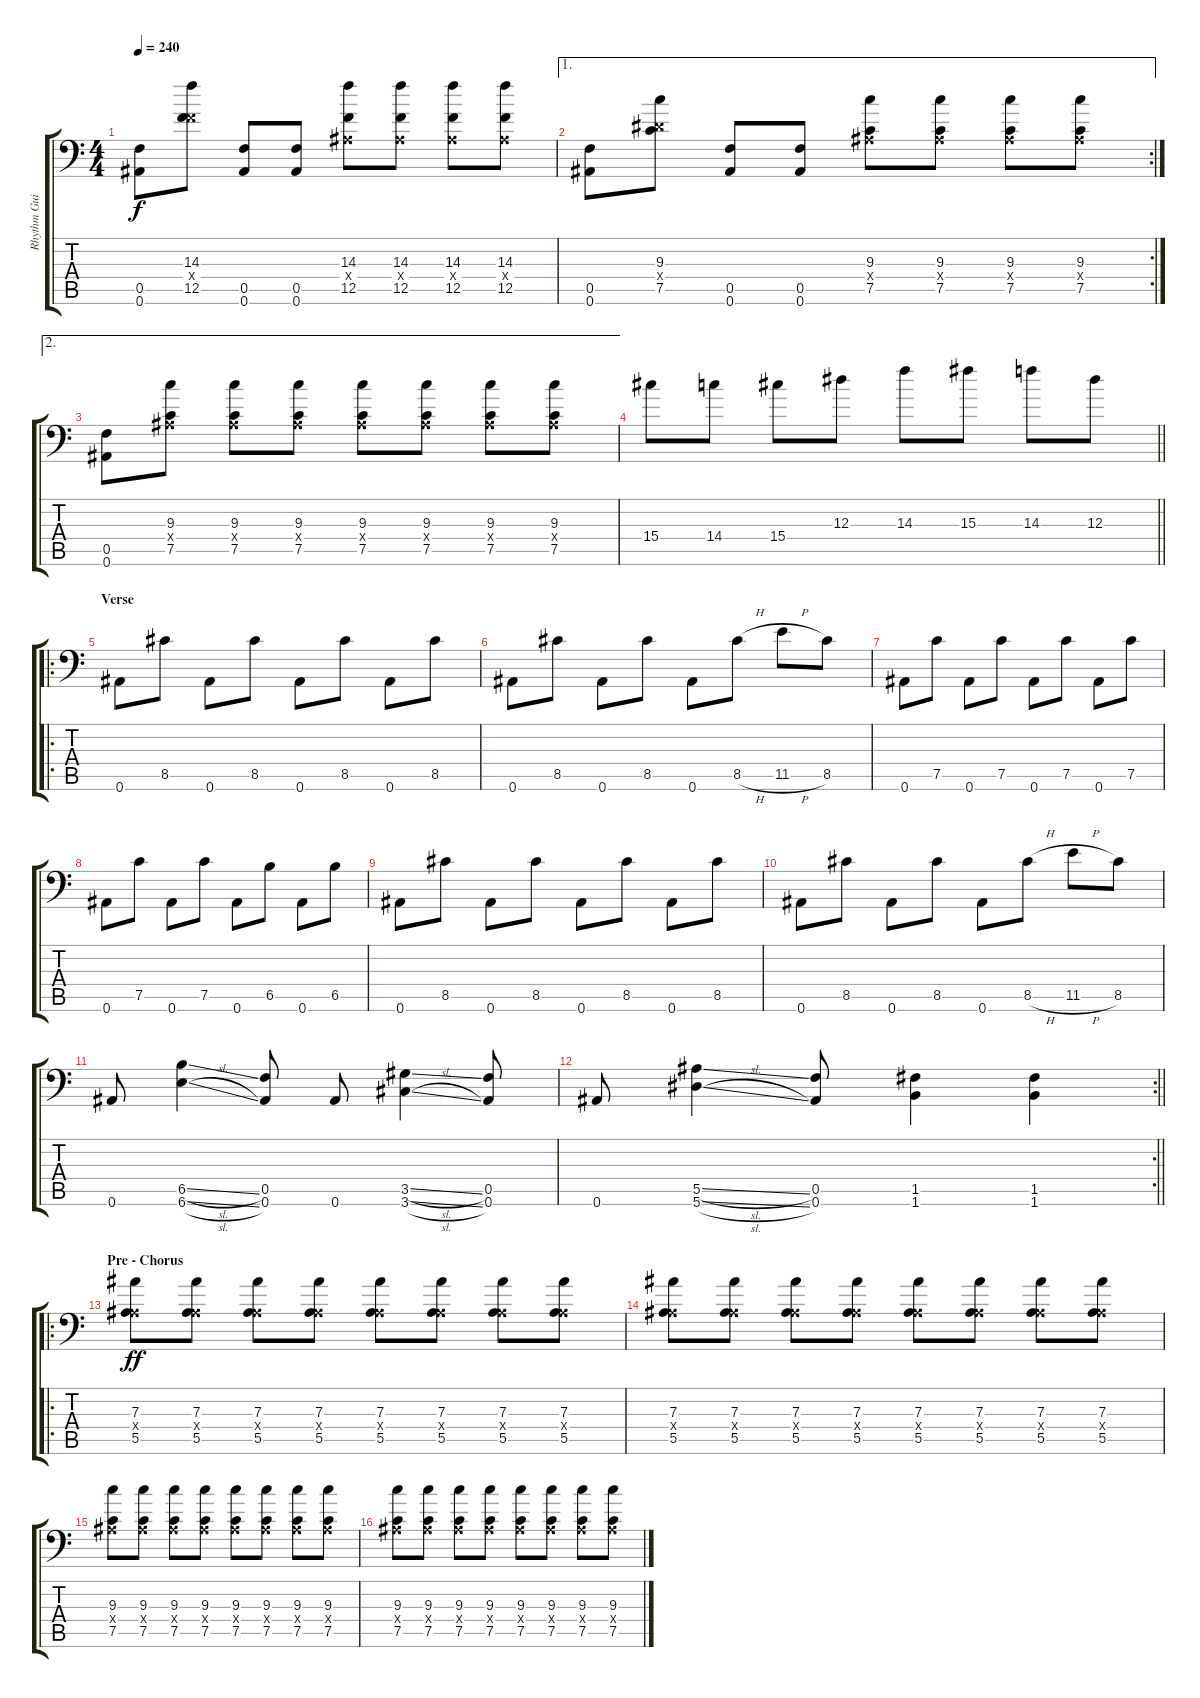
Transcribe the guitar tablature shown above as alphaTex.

\track ("Rhythm Guitar" "Rhythm Gui") {instrument distortionguitar}
\staff {score tabs}
\tuning (C4 G3 Eb3 Bb2 F2 Bb1) {hide}
\ts (4 4)
\tempo 240
\clef f4
\ks c
(0.5 0.6).8{dy f} (14.3 7.4{x} 12.5).8 (0.5 0.6).8 (0.5 0.6).8 (14.3 0.4{x} 12.5).8 (14.3 0.4{x} 12.5).8 (14.3 0.4{x} 12.5).8 (14.3 0.4{x} 12.5).8 |
\ae 1
\rc 2
(0.5 0.6).8 (9.3 5.4{x} 7.5).8 (0.5 0.6).8 (0.5 0.6).8 (9.3 0.4{x} 7.5).8 (9.3 0.4{x} 7.5).8 (9.3 0.4{x} 7.5).8 (9.3 0.4{x} 7.5).8 |
\ae 2
(0.5 0.6).8 (9.3 0.4{x} 7.5).8 (9.3 0.4{x} 7.5).8 (9.3 0.4{x} 7.5).8 (9.3 0.4{x} 7.5).8 (9.3 0.4{x} 7.5).8 (9.3 0.4{x} 7.5).8 (9.3 0.4{x} 7.5).8 |
\barLineRight lightlight
15.4.8 14.4.8 15.4.8 12.3.8 14.3.8 15.3.8 14.3.8 12.3.8 |
\ro
\section ("" "Verse")
0.6.8 8.5.8 0.6.8 8.5.8 0.6.8 8.5.8 0.6.8 8.5.8 |
0.6.8 8.5.8 0.6.8 8.5.8 0.6.8 8.5{h}.8 11.5{h}.8 8.5.8 |
0.6.8 7.5.8 0.6.8 7.5.8 0.6.8 7.5.8 0.6.8 7.5.8 |
0.6.8 7.5.8 0.6.8 7.5.8 0.6.8 6.5.8 0.6.8 6.5.8 |
0.6.8 8.5.8 0.6.8 8.5.8 0.6.8 8.5.8 0.6.8 8.5.8 |
0.6.8 8.5.8 0.6.8 8.5.8 0.6.8 8.5{h}.8 11.5{h}.8 8.5.8 |
0.6.8 (6.5{sl} 6.6{sl}).4 (0.5 0.6).8 0.6.8 (3.5{sl} 3.6{sl}).4 (0.5 0.6).8 |
\rc 2
\barLineRight lightlight
0.6.8 (5.5{sl} 5.6{sl}).4 (0.5 0.6).8 (1.5 1.6).4 (1.5 1.6).4 |
\ro
\section ("" "Pre - Chorus")
(7.3 0.4{x} 5.5).8{dy ff} (7.3 0.4{x} 5.5).8 (7.3 0.4{x} 5.5).8 (7.3 0.4{x} 5.5).8 (7.3 0.4{x} 5.5).8 (7.3 0.4{x} 5.5).8 (7.3 0.4{x} 5.5).8 (7.3 0.4{x} 5.5).8 |
(7.3 0.4{x} 5.5).8 (7.3 0.4{x} 5.5).8 (7.3 0.4{x} 5.5).8 (7.3 0.4{x} 5.5).8 (7.3 0.4{x} 5.5).8 (7.3 0.4{x} 5.5).8 (7.3 0.4{x} 5.5).8 (7.3 0.4{x} 5.5).8 |
(9.3 0.4{x} 7.5).8 (9.3 0.4{x} 7.5).8 (9.3 0.4{x} 7.5).8 (9.3 0.4{x} 7.5).8 (9.3 0.4{x} 7.5).8 (9.3 0.4{x} 7.5).8 (9.3 0.4{x} 7.5).8 (9.3 0.4{x} 7.5).8 |
(9.3 0.4{x} 7.5).8 (9.3 0.4{x} 7.5).8 (9.3 0.4{x} 7.5).8 (9.3 0.4{x} 7.5).8 (9.3 0.4{x} 7.5).8 (9.3 0.4{x} 7.5).8 (9.3 0.4{x} 7.5).8 (9.3 0.4{x} 7.5).8
